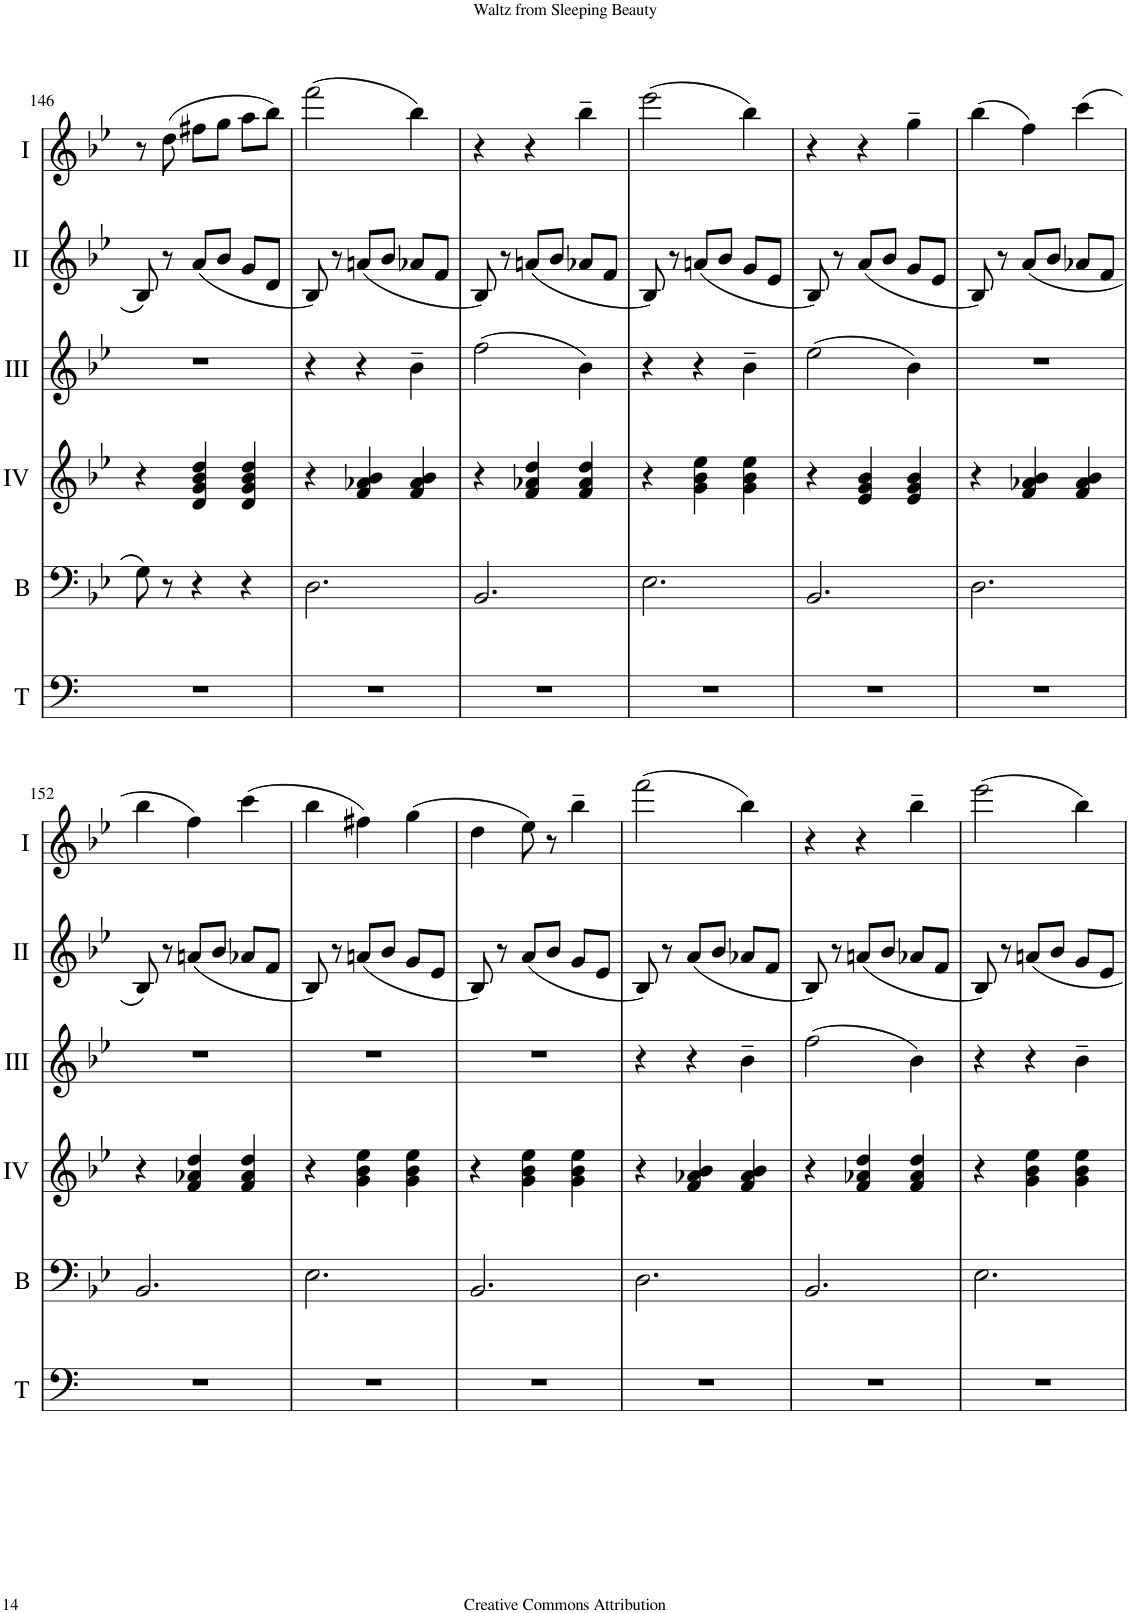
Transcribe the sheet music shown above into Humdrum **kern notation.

**kern	**kern	**kern	**kern	**kern	**kern
*part6	*part5	*part4	*part3	*part2	*part1
*staff6	*staff5	*staff4	*staff3	*staff2	*staff1
*I"Timp.	*I"Basson	*I"Acc. 4	*I"Acc. 3	*I"Acc. 2	*I"Acc. 1
*I'T	*I'B	*	*	*	*
!!LO:PB:g=z
*clefF4	*clefF4	*clefG2	*clefG2	*clefG2	*clefG2
*	*Trd7c12	*Trd7c12	*Trd7c12	*	*
*k[b-e-]	*k[b-e-]	*k[b-e-]	*k[b-e-]	*k[b-e-]	*k[b-e-]
*M3/4	*M3/4	*M3/4	*M3/4	*M3/4	*M3/4
=146	=146	=146	=146	=146	=146
2.r	8G\	4r	2.r	8B-/	8r
.	8r	.	.	8r	(8dd\
.	4r	4d/ 4g/ 4b-/ 4dd/	.	(8a/L	8ff#X\L
.	.	.	.	8b-/J	8gg\J
.	4r	4d/ 4g/ 4b-/ 4dd/	.	8g/L	8aa\L
.	.	.	.	8d/J	8bb-\J)
=147	=147	=147	=147	=147	=147
2.r	2.D\	4r	4r	8B-/)	(2fff\
.	.	.	.	8r	.
.	.	4f/ 4a-X/ 4b-/	4r	(8an/L	.
.	.	.	.	8b-/J	.
.	.	4f/ 4a-/ 4b-/	4b-~\	8a-X/L	4bb-\)
.	.	.	.	8f/J	.
=148	=148	=148	=148	=148	=148
2.r	2.BB-/	4r	(2ff\	8B-/)	4r
.	.	.	.	8r	.
.	.	4f/ 4a-X/ 4dd/	.	(8an/L	4r
.	.	.	.	8b-/J	.
.	.	4f/ 4a-/ 4dd/	4b-\)	8a-X/L	4bb-~\
.	.	.	.	8f/J	.
=149	=149	=149	=149	=149	=149
2.r	2.E-\	4r	4r	8B-/)	(2eee-\
.	.	.	.	8r	.
.	.	4g\ 4b-\ 4ee-\	4r	(8an/L	.
.	.	.	.	8b-/J	.
.	.	4g\ 4b-\ 4ee-\	4b-~\	8g/L	4bb-\)
.	.	.	.	8e-/J	.
=150	=150	=150	=150	=150	=150
2.r	2.BB-/	4r	(2ee-\	8B-/)	4r
.	.	.	.	8r	.
.	.	4e-/ 4g/ 4b-/	.	(8a/L	4r
.	.	.	.	8b-/J	.
.	.	4e-/ 4g/ 4b-/	4b-\)	8g/L	4gg~\
.	.	.	.	8e-/J	.
=151	=151	=151	=151	=151	=151
2.r	2.D\	4r	2.r	8B-/)	(4bb-\
.	.	.	.	8r	.
.	.	4f/ 4a-X/ 4b-/	.	(8a/L	4ff\)
.	.	.	.	8b-/J	.
.	.	4f/ 4a-/ 4b-/	.	8a-X/L	(4ccc\
.	.	.	.	8f/J	.
!!LO:LB:g=z
=152	=152	=152	=152	=152	=152
2.r	2.BB-/	4r	2.r	8B-/)	4bb-\
.	.	.	.	8r	.
.	.	4f/ 4a-X/ 4dd/	.	(8an/L	4ff\)
.	.	.	.	8b-/J	.
.	.	4f/ 4a-/ 4dd/	.	8a-X/L	(4ccc\
.	.	.	.	8f/J	.
=153	=153	=153	=153	=153	=153
2.r	2.E-\	4r	2.r	8B-/)	4bb-\
.	.	.	.	8r	.
.	.	4g\ 4b-\ 4ee-\	.	(8an/L	4ff#X\)
.	.	.	.	8b-/J	.
.	.	4g\ 4b-\ 4ee-\	.	8g/L	(4gg\
.	.	.	.	8e-/J	.
=154	=154	=154	=154	=154	=154
2.r	2.BB-/	4r	2.r	8B-/)	4dd\
.	.	.	.	8r	.
.	.	4g\ 4b-\ 4ee-\	.	(8a/L	8ee-\)
.	.	.	.	8b-/J	8r
.	.	4g\ 4b-\ 4ee-\	.	8g/L	4bb-~\
.	.	.	.	8e-/J	.
=155	=155	=155	=155	=155	=155
2.r	2.D\	4r	4r	8B-/)	(2fff\
.	.	.	.	8r	.
.	.	4f/ 4a-X/ 4b-/	4r	(8a/L	.
.	.	.	.	8b-/J	.
.	.	4f/ 4a-/ 4b-/	4b-~\	8a-X/L	4bb-\)
.	.	.	.	8f/J	.
=156	=156	=156	=156	=156	=156
2.r	2.BB-/	4r	(2ff\	8B-/)	4r
.	.	.	.	8r	.
.	.	4f/ 4a-X/ 4dd/	.	(8an/L	4r
.	.	.	.	8b-/J	.
.	.	4f/ 4a-/ 4dd/	4b-\)	8a-X/L	4bb-~\
.	.	.	.	8f/J	.
=157	=157	=157	=157	=157	=157
2.r	2.E-\	4r	4r	8B-/)	(2eee-\
.	.	.	.	8r	.
.	.	4g\ 4b-\ 4ee-\	4r	8an/L	.
.	.	.	.	8b-/J	.
.	.	4g\ 4b-\ 4ee-\	4b-~\	8g/L	4bb-\)
.	.	.	.	8e-/J	.
=	=	=	=	=	=
*-	*-	*-	*-	*-	*-
